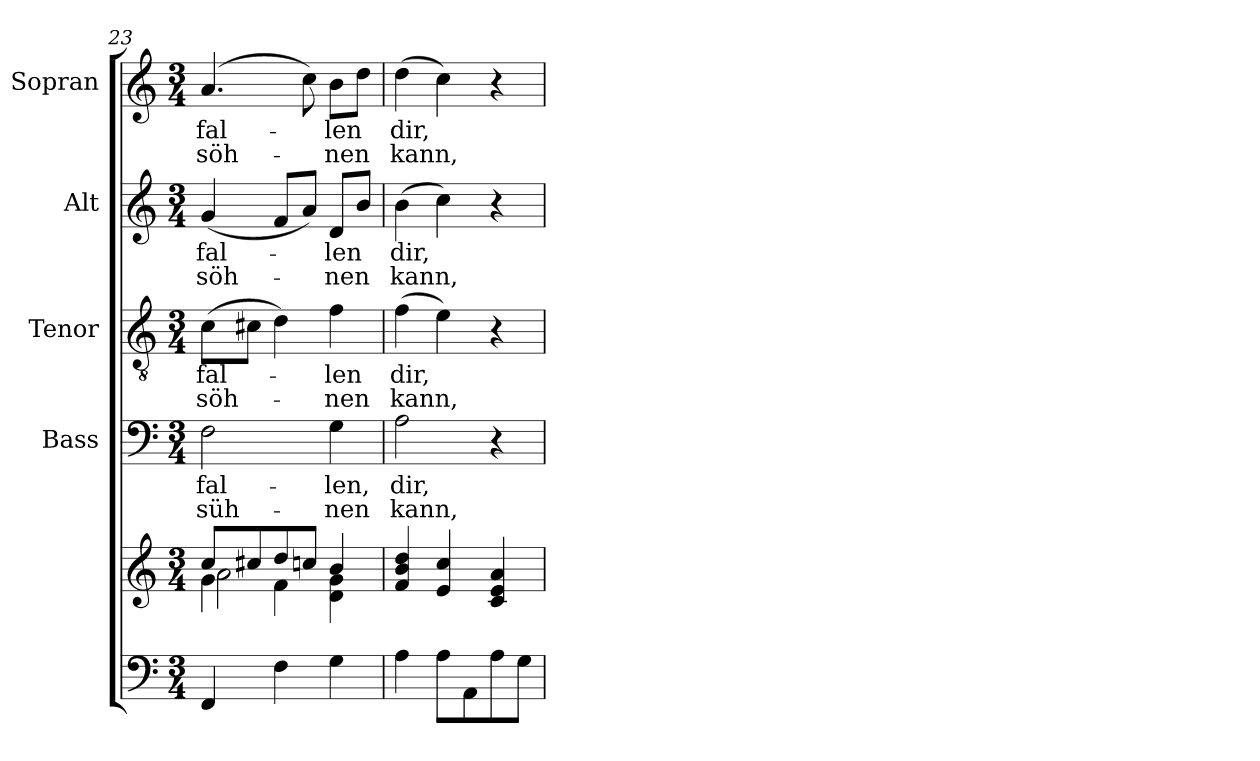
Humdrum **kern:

**kern	**kern	**kern	**text	**text	**kern	**text	**text	**kern	**text	**text	**kern	**text	**text
*part5	*part5	*part4	*part4	*part4	*part3	*part3	*part3	*part2	*part2	*part2	*part1	*part1	*part1
*staff6	*staff5	*staff4	*staff4	*staff4	*staff3	*staff3	*staff3	*staff2	*staff2	*staff2	*staff1	*staff1	*staff1
*	*	*I"Bass	*	*	*I"Tenor	*	*	*I"Alt	*	*	*I"Sopran	*	*
*	*	*I'B.	*	*	*I'T.	*	*	*I'A.	*	*	*I'S.	*	*
!!LO:LB:g=z
*clefF4	*clefG2	*clefF4	*	*	*clefGv2	*	*	*clefG2	*	*	*clefG2	*	*
*k[]	*k[]	*k[]	*	*	*k[]	*	*	*k[]	*	*	*k[]	*	*
*C:	*C:	*C:	*	*	*C:	*	*	*C:	*	*	*C:	*	*
*M3/4	*M3/4	*M3/4	*	*	*M3/4	*	*	*M3/4	*	*	*M3/4	*	*
=23	=23	=23	=23	=23	=23	=23	=23	=23	=23	=23	=23	=23	=23
*	*^	*	*	*	*	*	*	*	*	*	*	*	*
*	*	*^	*	*	*	*	*	*	*	*	*	*	*	*
!	!	!	!	!	!LO:LY:b	!LO:LY:b	!	!LO:LY:b	!LO:LY:b	!	!LO:LY:b	!LO:LY:b	!	!LO:LY:b	!LO:LY:b
4FF/	8cc/L	4g\	2a\	2F\	-fal-	-süh-	(>8c\L	-fal-	-söh-	(<4g/	-fal-	-söh-	(4.a/	-fal-	-söh-
.	8cc#X/	.	.	.	.	.	8c#X\J	.	.	.	.	.	.	.	.
4F\	8dd/	4f\	.	.	.	.	4d\)	.	.	8f/L	.	.	.	.	.
.	8ccn/J	.	.	.	.	.	.	.	.	8a/J)	.	.	8cc\)	.	.
!	!	!	!	!	!LO:LY:b	!LO:LY:b	!	!LO:LY:b	!LO:LY:b	!	!LO:LY:b	!LO:LY:b	!	!LO:LY:b	!LO:LY:b
4G\	4b/	4d\ 4g\	4ryy	4G\	-len,	-nen	4f\	-len	-nen	8d/L	-len	-nen	8b\L	-len	-nen
.	.	.	.	.	.	.	.	.	.	8b/J	.	.	8dd\J	.	.
*	*v	*v	*v	*	*	*	*	*	*	*	*	*	*	*	*
=24	=24	=24	=24	=24	=24	=24	=24	=24	=24	=24	=24	=24	=24
!	!	!	!LO:LY:b	!LO:LY:b	!	!LO:LY:b	!LO:LY:b	!	!LO:LY:b	!LO:LY:b	!	!LO:LY:b	!LO:LY:b
4A\	4f/ 4b/ 4dd/	2A\	dir,	kann,	(>4f\	dir,	kann,	(>4b\	dir,	kann,	(>4dd\	dir,	kann,
8A\L	4e/ 4cc/	.	.	.	4e\)	.	.	4cc\)	.	.	4cc\)	.	.
8AA\	.	.	.	.	.	.	.	.	.	.	.	.	.
8A\	4c/ 4e/ 4a/	4r	.	.	4r	.	.	4r	.	.	4r	.	.
8G\J	.	.	.	.	.	.	.	.	.	.	.	.	.
=	=	=	=	=	=	=	=	=	=	=	=	=	=
*-	*-	*-	*-	*-	*-	*-	*-	*-	*-	*-	*-	*-	*-
